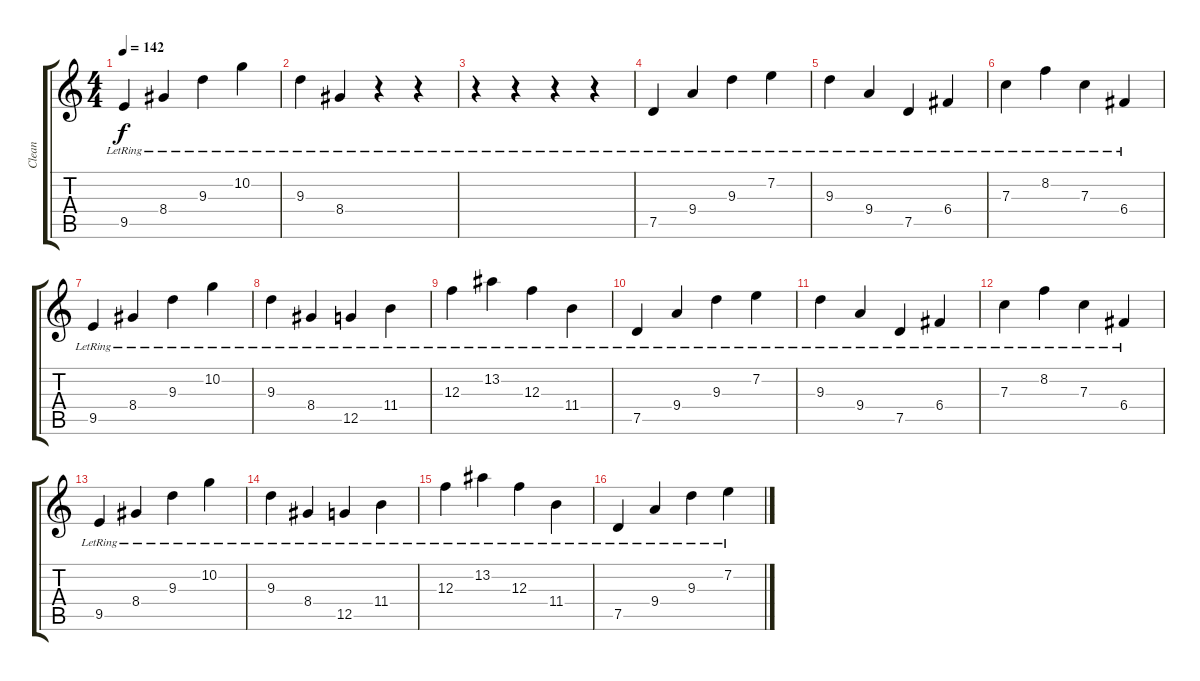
\track ("Clean" "Clean") {instrument acousticguitarnylon}
\staff {score tabs}
\tuning (D4 A3 F3 C3 G2 D2) {hide}
\ts (4 4)
\tempo 142
\clef g2
\ks c
9.5{lr}.4{dy f} 8.4{lr}.4 9.3{lr}.4 10.2{lr}.4 |
9.3{lr}.4 8.4{lr}.4 r.4 r.4 |
r.4 r.4 r.4 r.4 |
7.5{lr}.4 9.4{lr}.4 9.3{lr}.4 7.2{lr}.4 |
9.3{lr}.4 9.4{lr}.4 7.5{lr}.4 6.4{lr}.4 |
7.3{lr}.4 8.2{lr}.4 7.3{lr}.4 6.4{lr}.4 |
9.5{lr}.4 8.4{lr}.4 9.3{lr}.4 10.2{lr}.4 |
9.3{lr}.4 8.4{lr}.4 12.5{lr}.4 11.4{lr}.4 |
12.3{lr}.4 13.2{lr}.4 12.3{lr}.4 11.4{lr}.4 |
7.5{lr}.4 9.4{lr}.4 9.3{lr}.4 7.2{lr}.4 |
9.3{lr}.4 9.4{lr}.4 7.5{lr}.4 6.4{lr}.4 |
7.3{lr}.4 8.2{lr}.4 7.3{lr}.4 6.4{lr}.4 |
9.5{lr}.4 8.4{lr}.4 9.3{lr}.4 10.2{lr}.4 |
9.3{lr}.4 8.4{lr}.4 12.5{lr}.4 11.4{lr}.4 |
12.3{lr}.4 13.2{lr}.4 12.3{lr}.4 11.4{lr}.4 |
7.5{lr}.4{volume 7} 9.4{lr}.4 9.3{lr}.4 7.2{lr}.4
